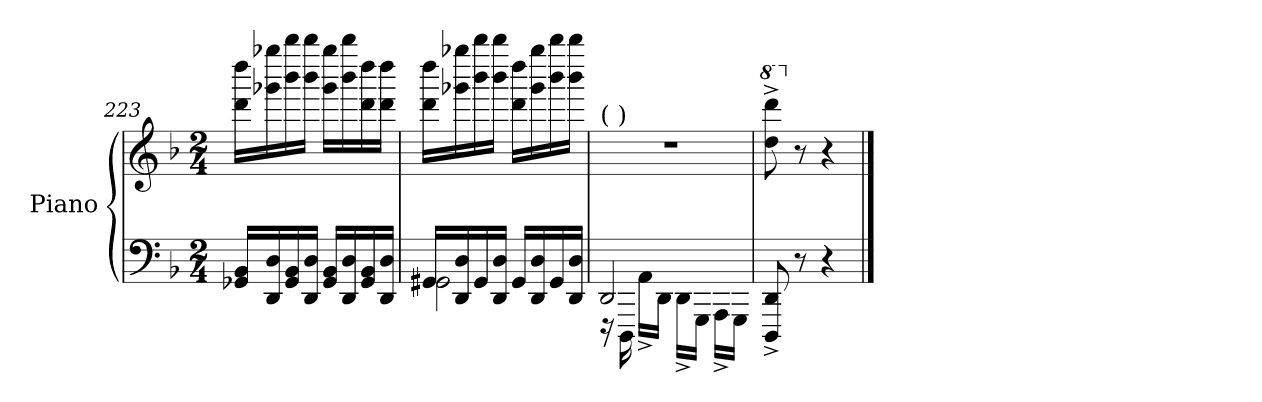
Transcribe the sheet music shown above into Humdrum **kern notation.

**kern	**kern	**dynam
*part1	*part1	*part1
*staff2	*staff1	*staff1/2
*I"Piano	*	*
*I'Pno	*	*
!!LO:LB:g=z
*clefF4	*clefG2	*
*k[b-]	*k[b-]	*
*M2/4	*M2/4	*
=223	=223	=223
16GG-X/ 16BB-/LL	16ddd\ 16dddd\LL	.
16DD/ 16D/	16ggg-X\ 16gggg-X\	.
16GG-/ 16BB-/	16bbb-\ 16bbbb-\	.
16DD/ 16D/JJ	16bbb-\ 16bbbb-\JJ	.
16GG-/ 16BB-/LL	16ggg-\ 16gggg-\LL	.
16DD/ 16D/	16bbb-\ 16bbbb-\	.
16GG-/ 16BB-/	16ddd\ 16dddd\	.
16DD/ 16D/JJ	16ddd\ 16dddd\JJ	.
=224	=224	=224
*^	*	*
16GG#X/LL	2GG#\	16ddd\ 16dddd\LL	.
16DD/ 16D/	.	16ggg-X\ 16gggg-X\	.
16GG#/	.	16bbb-\ 16bbbb-\	.
16DD/ 16D/JJ	.	16bbb-\ 16bbbb-\JJ	.
16GG#/LL	.	16ddd\ 16dddd\LL	.
16DD/ 16D/	.	16ggg-\ 16gggg-\	.
16GG#/	.	16bbb-\ 16bbbb-\	.
16DD/ 16D/JJ	.	16bbb-\ 16bbbb-\JJ	.
=225	=225	=225	=225
!	!	!LO:TX:a:t=( )	!
2DD/	16rFFF	2r	.
.	16DDD\	.	.
.	16AA^\LL	.	.
.	16DD\JJ	.	.
.	16DD^\LL	.	.
.	16GGG\JJ	.	.
.	16AAA^\LL	.	.
.	16GGG\JJ	.	.
*v	*v	*	*
=226	=226	=226
*	*8va	*
*^	*	*
!	!	!	!LO:DY:b
*v	*v	*	*
8DDD/^ 8DD/^	8ddd\^ 8dddd\^	other-dynamics
*	*X8va	*
8r	8r	.
4r	4r	.
==	==	==
*-	*-	*-
